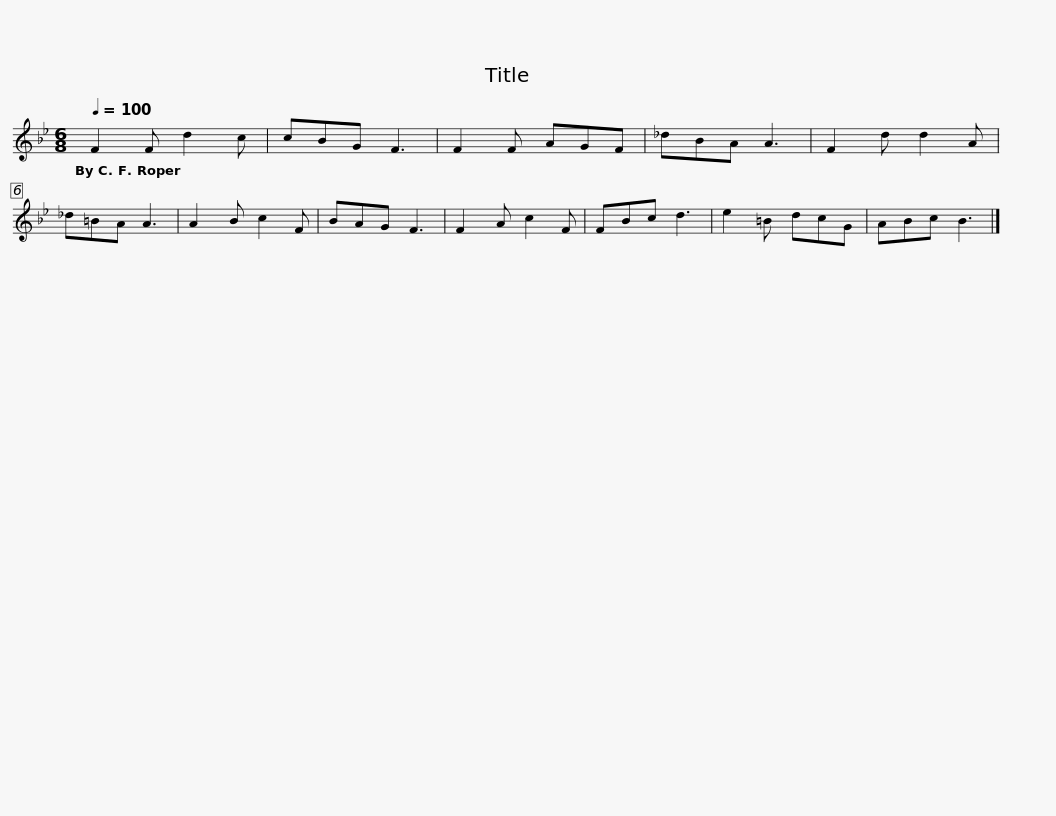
X:1
L:1/8
Q:1/4=100
M:6/8
I:linebreak $
K:Bb
V:1 treble
V:1
 F2 F d2 c | cBG F3 | F2 F AGF | _dBA A3 | F2 d d2 A | %5
 _d=BA A3 | A2 B c2 F | BAG F3 | F2 A c2 F |$ FBc d3 | %10
 e2 =B dcG | ABc B3 |] %12
